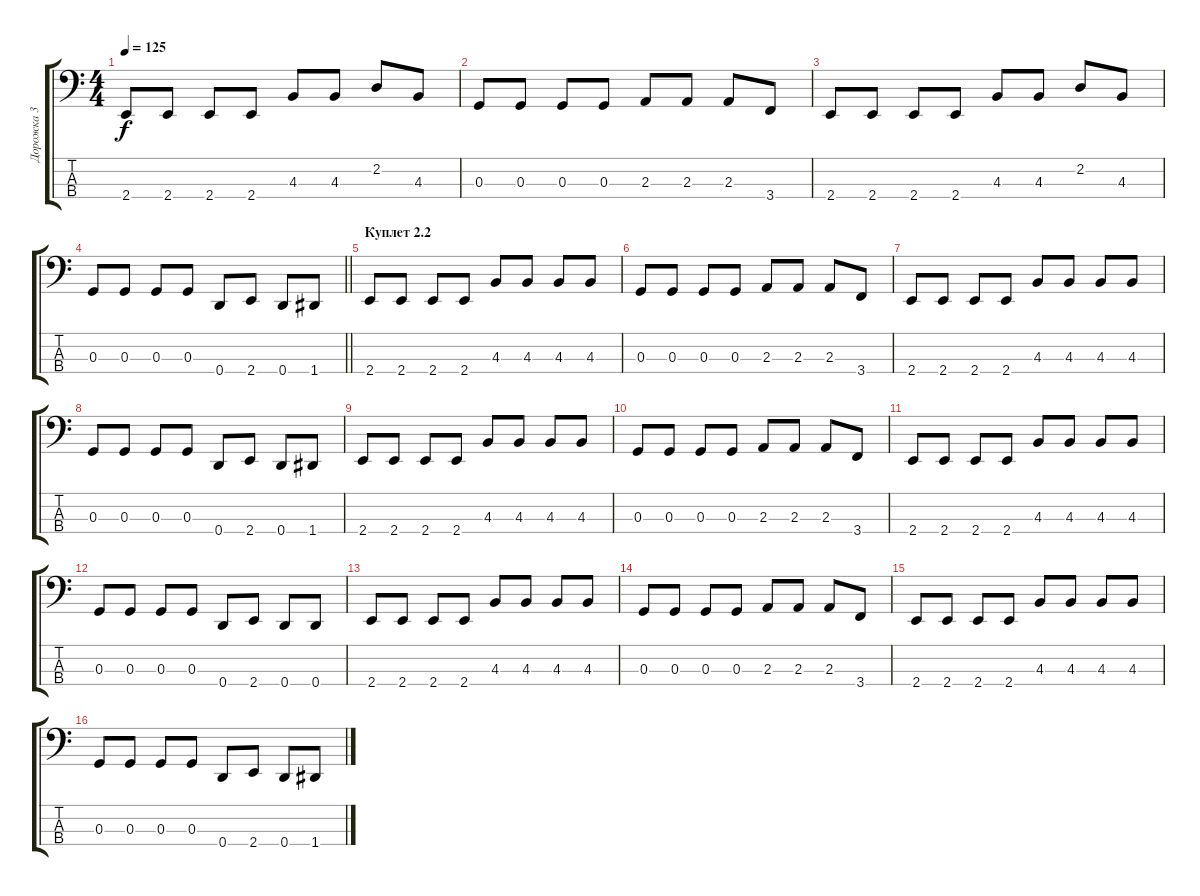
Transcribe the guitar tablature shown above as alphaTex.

\track ("Дорожка 3" "Дорожка 3") {instrument electricbassfinger}
\staff {score tabs}
\tuning (F2 C2 G1 D1) {hide}
\ts (4 4)
\tempo 125
\clef f4
\ks c
2.4.8{dy f} 2.4.8 2.4.8 2.4.8 4.3.8 4.3.8 2.2.8 4.3.8 |
0.3.8 0.3.8 0.3.8 0.3.8 2.3.8 2.3.8 2.3.8 3.4.8 |
2.4.8 2.4.8 2.4.8 2.4.8 4.3.8 4.3.8 2.2.8 4.3.8 |
\barLineRight lightlight
0.3.8 0.3.8 0.3.8 0.3.8 0.4.8 2.4.8 0.4.8 1.4.8 |
\section ("" "Куплет 2.2")
2.4.8 2.4.8 2.4.8 2.4.8 4.3.8 4.3.8 4.3.8 4.3.8 |
0.3.8 0.3.8 0.3.8 0.3.8 2.3.8 2.3.8 2.3.8 3.4.8 |
2.4.8 2.4.8 2.4.8 2.4.8 4.3.8 4.3.8 4.3.8 4.3.8 |
0.3.8 0.3.8 0.3.8 0.3.8 0.4.8 2.4.8 0.4.8 1.4.8 |
2.4.8 2.4.8 2.4.8 2.4.8 4.3.8 4.3.8 4.3.8 4.3.8 |
0.3.8 0.3.8 0.3.8 0.3.8 2.3.8 2.3.8 2.3.8 3.4.8 |
2.4.8 2.4.8 2.4.8 2.4.8 4.3.8 4.3.8 4.3.8 4.3.8 |
0.3.8 0.3.8 0.3.8 0.3.8 0.4.8 2.4.8 0.4.8 0.4.8 |
2.4.8 2.4.8 2.4.8 2.4.8 4.3.8 4.3.8 4.3.8 4.3.8 |
0.3.8 0.3.8 0.3.8 0.3.8 2.3.8 2.3.8 2.3.8 3.4.8 |
2.4.8 2.4.8 2.4.8 2.4.8 4.3.8 4.3.8 4.3.8 4.3.8 |
0.3.8 0.3.8 0.3.8 0.3.8 0.4.8 2.4.8 0.4.8 1.4.8
